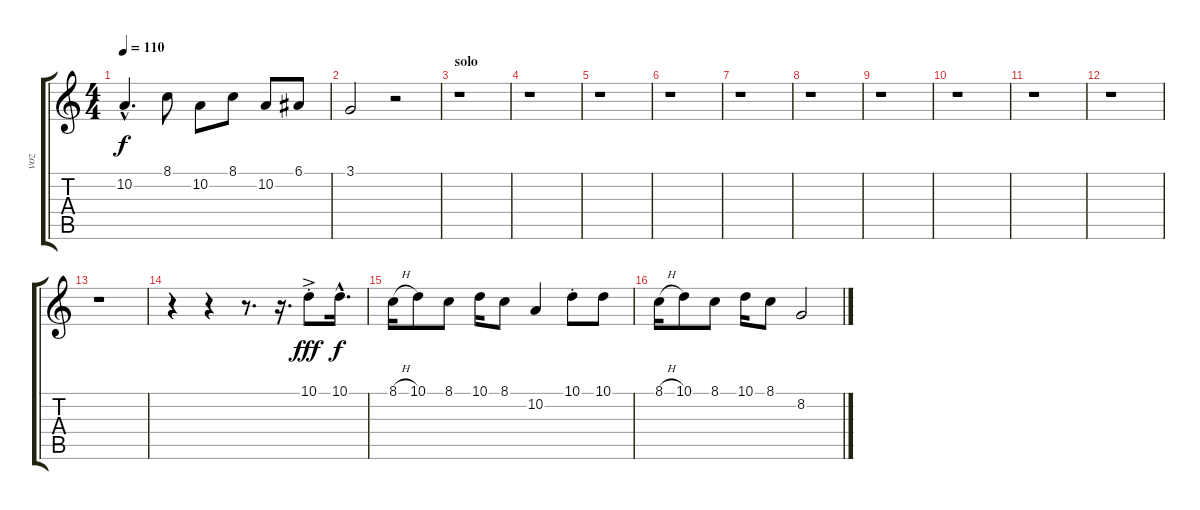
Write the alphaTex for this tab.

\track ("voz" "voz") {instrument lead1square}
\staff {score tabs}
\tuning (E4 B3 G3 D3 A2 E2) {hide}
\ts (4 4)
\tempo 110
\clef g2
\ks c
10.2{hac}.4{d dy f} 8.1.8 10.2.8 8.1.8 10.2.8 6.1.8 |
3.1.2 r.2 |
\section ("" "solo")
r.1 |
r.1 |
r.1 |
r.1 |
r.1 |
r.1 |
r.1 |
r.1 |
r.1 |
r.1 |
r.1 |
r.4 r.4 r.8{d} r.16{d} 10.1{ac st}.8{dy fff} 10.1{hac}.16{d dy f} |
8.1{h}.16 10.1.8 8.1.8 10.1.16 8.1.8 10.2.4 10.1{st}.8 10.1.8 |
8.1{h}.16 10.1.8 8.1.8 10.1.16 8.1.8 8.2.2
